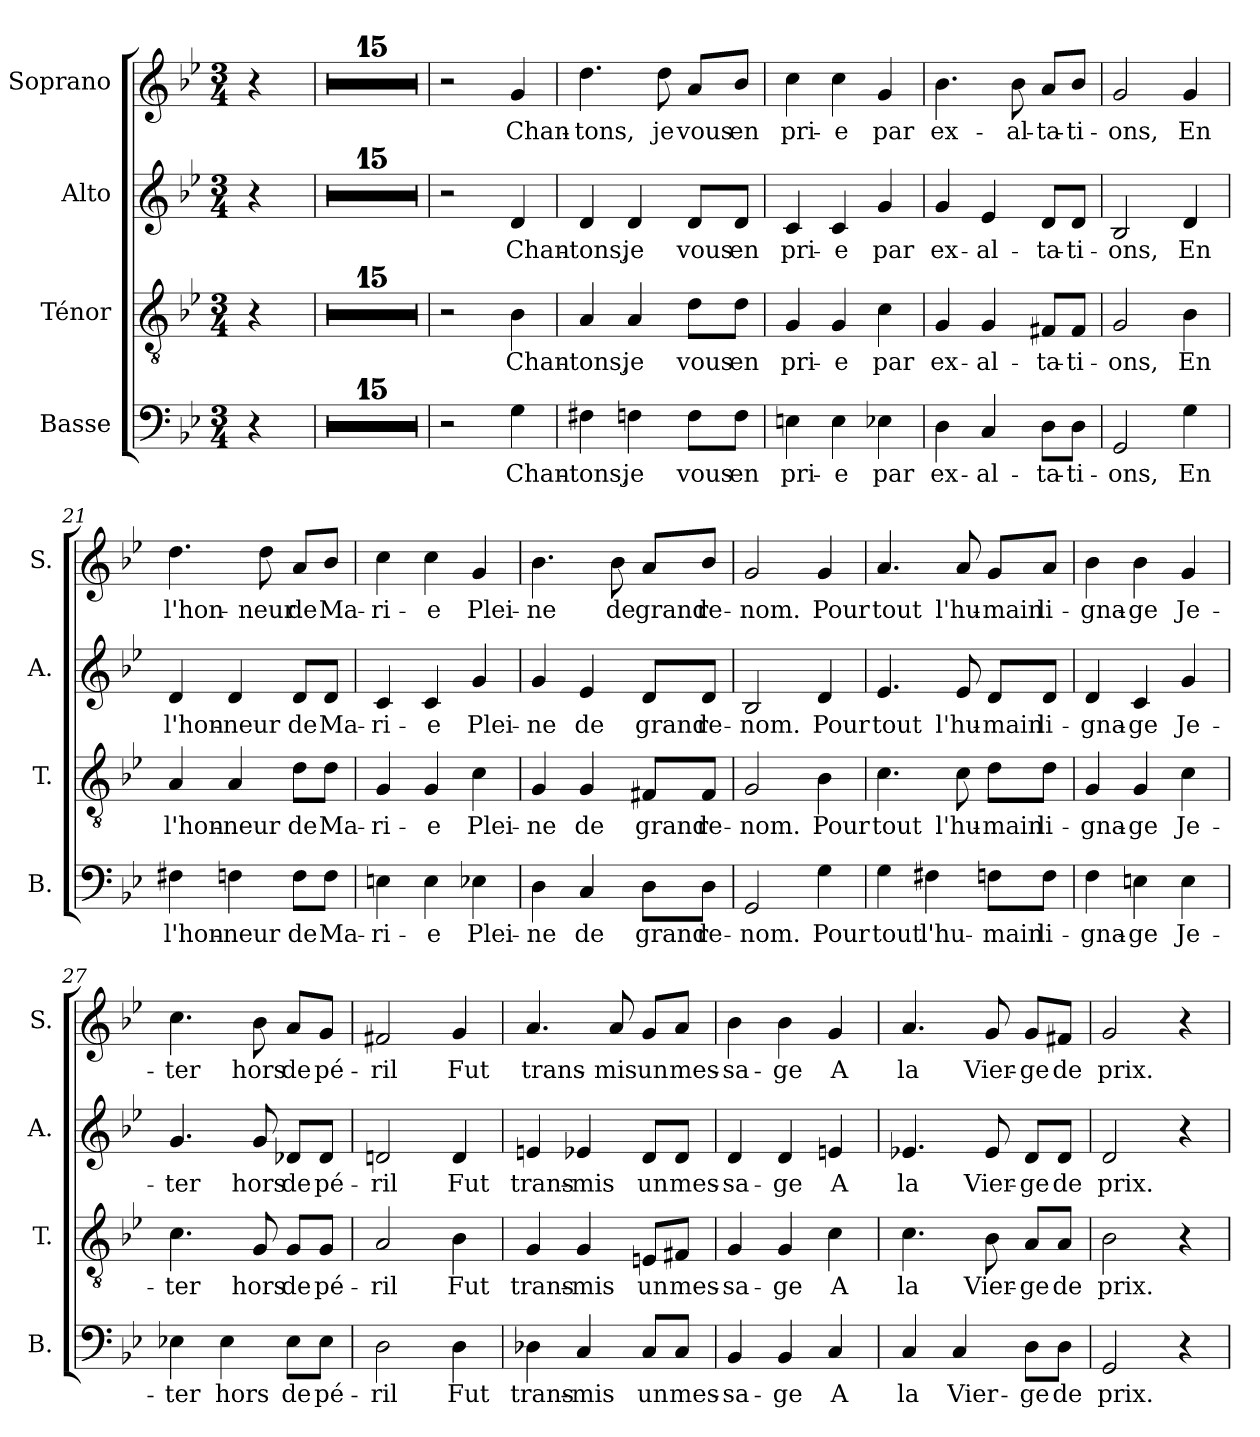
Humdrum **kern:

**kern	**text	**kern	**text	**kern	**text	**kern	**text
*part4	*part4	*part3	*part3	*part2	*part2	*part1	*part1
*staff4	*staff4	*staff3	*staff3	*staff2	*staff2	*staff1	*staff1
*I"Basse	*	*I"Ténor	*	*I"Alto	*	*I"Soprano	*
*I'B.	*	*I'T.	*	*I'A.	*	*I'S.	*
*clefF4	*	*clefGv2	*	*clefG2	*	*clefG2	*
*k[b-e-]	*	*k[b-e-]	*	*k[b-e-]	*	*k[b-e-]	*
*M3/4	*	*M3/4	*	*M3/4	*	*M3/4	*
*MM80	*	*MM80	*	*MM80	*	*MM80	*
=	=	=	=	=	=	=	=
4r	.	4r	.	4r	.	4r	.
=1	=1	=1	=1	=1	=1	=1	=1
2.r	.	2.r	.	2.r	.	2.r	.
=2	=2	=2	=2	=2	=2	=2	=2
2.r	.	2.r	.	2.r	.	2.r	.
=3	=3	=3	=3	=3	=3	=3	=3
2.r	.	2.r	.	2.r	.	2.r	.
=4	=4	=4	=4	=4	=4	=4	=4
2.r	.	2.r	.	2.r	.	2.r	.
=5	=5	=5	=5	=5	=5	=5	=5
2.r	.	2.r	.	2.r	.	2.r	.
=6	=6	=6	=6	=6	=6	=6	=6
2.r	.	2.r	.	2.r	.	2.r	.
=7	=7	=7	=7	=7	=7	=7	=7
2.r	.	2.r	.	2.r	.	2.r	.
=8	=8	=8	=8	=8	=8	=8	=8
2.r	.	2.r	.	2.r	.	2.r	.
=9	=9	=9	=9	=9	=9	=9	=9
2.r	.	2.r	.	2.r	.	2.r	.
=10	=10	=10	=10	=10	=10	=10	=10
2.r	.	2.r	.	2.r	.	2.r	.
=11	=11	=11	=11	=11	=11	=11	=11
2.r	.	2.r	.	2.r	.	2.r	.
=12	=12	=12	=12	=12	=12	=12	=12
2.r	.	2.r	.	2.r	.	2.r	.
=13	=13	=13	=13	=13	=13	=13	=13
2.r	.	2.r	.	2.r	.	2.r	.
=14	=14	=14	=14	=14	=14	=14	=14
2.r	.	2.r	.	2.r	.	2.r	.
=15	=15	=15	=15	=15	=15	=15	=15
2.r	.	2.r	.	2.r	.	2.r	.
=16	=16	=16	=16	=16	=16	=16	=16
2r	.	2r	.	2r	.	2r	.
!	!LO:LY:b	!	!LO:LY:b	!	!LO:LY:b	!	!LO:LY:b
4G\	Chan-	4B-\	Chan-	4d/	Chan-	4g/	Chan-
=17	=17	=17	=17	=17	=17	=17	=17
!	!LO:LY:b	!	!LO:LY:b	!	!LO:LY:b	!	!LO:LY:b
4F#X\	-tons,	4A/	-tons,	4d/	-tons,	4.dd\	-tons,
!	!LO:LY:b	!	!LO:LY:b	!	!LO:LY:b	!	!
4Fn\	je	4A/	je	4d/	je	.	.
!	!	!	!	!	!	!	!LO:LY:b
.	.	.	.	.	.	8dd\	je
!	!LO:LY:b	!	!LO:LY:b	!	!LO:LY:b	!	!LO:LY:b
8F\L	vous	8d\L	vous	8d/L	vous	8a/L	vous
!	!LO:LY:b	!	!LO:LY:b	!	!LO:LY:b	!	!LO:LY:b
8F\J	en	8d\J	en	8d/J	en	8b-/J	en
=18	=18	=18	=18	=18	=18	=18	=18
!	!LO:LY:b	!	!LO:LY:b	!	!LO:LY:b	!	!LO:LY:b
4En\	pri-	4G/	pri-	4c/	pri-	4cc\	pri-
!	!LO:LY:b	!	!LO:LY:b	!	!LO:LY:b	!	!LO:LY:b
4E\	-e	4G/	-e	4c/	-e	4cc\	-e
!	!LO:LY:b	!	!LO:LY:b	!	!LO:LY:b	!	!LO:LY:b
4E-X\	par	4c\	par	4g/	par	4g/	par
=19	=19	=19	=19	=19	=19	=19	=19
!	!LO:LY:b	!	!LO:LY:b	!	!LO:LY:b	!	!LO:LY:b
4D\	ex-	4G/	ex-	4g/	ex-	4.b-\	ex-
!	!LO:LY:b	!	!LO:LY:b	!	!LO:LY:b	!	!
4C/	-al-	4G/	-al-	4e-/	-al-	.	.
!	!	!	!	!	!	!	!LO:LY:b
.	.	.	.	.	.	8b-\	-al-
!	!LO:LY:b	!	!LO:LY:b	!	!LO:LY:b	!	!LO:LY:b
8D\L	-ta-	8F#X/L	-ta-	8d/L	-ta-	8a/L	-ta-
!	!LO:LY:b	!	!LO:LY:b	!	!LO:LY:b	!	!LO:LY:b
8D\J	-ti-	8F#/J	-ti-	8d/J	-ti-	8b-/J	-ti-
!!LO:LB:g=z
=20	=20	=20	=20	=20	=20	=20	=20
!	!LO:LY:b	!	!LO:LY:b	!	!LO:LY:b	!	!LO:LY:b
2GG/	-ons,	2G/	-ons,	2B-/	-ons,	2g/	-ons,
!	!LO:LY:b	!	!LO:LY:b	!	!LO:LY:b	!	!LO:LY:b
4G\	En	4B-\	En	4d/	En	4g/	En
=21	=21	=21	=21	=21	=21	=21	=21
!	!LO:LY:b	!	!LO:LY:b	!	!LO:LY:b	!	!LO:LY:b
4F#X\	l'hon-	4A/	l'hon-	4d/	l'hon-	4.dd\	l'hon-
!	!LO:LY:b	!	!LO:LY:b	!	!LO:LY:b	!	!
4Fn\	-neur	4A/	-neur	4d/	-neur	.	.
!	!	!	!	!	!	!	!LO:LY:b
.	.	.	.	.	.	8dd\	-neur
!	!LO:LY:b	!	!LO:LY:b	!	!LO:LY:b	!	!LO:LY:b
8F\L	de	8d\L	de	8d/L	de	8a/L	de
!	!LO:LY:b	!	!LO:LY:b	!	!LO:LY:b	!	!LO:LY:b
8F\J	Ma-	8d\J	Ma-	8d/J	Ma-	8b-/J	Ma-
=22	=22	=22	=22	=22	=22	=22	=22
!	!LO:LY:b	!	!LO:LY:b	!	!LO:LY:b	!	!LO:LY:b
4En\	-ri-	4G/	-ri-	4c/	-ri-	4cc\	-ri-
!	!LO:LY:b	!	!LO:LY:b	!	!LO:LY:b	!	!LO:LY:b
4E\	-e	4G/	-e	4c/	-e	4cc\	-e
!	!LO:LY:b	!	!LO:LY:b	!	!LO:LY:b	!	!LO:LY:b
4E-X\	Plei-	4c\	Plei-	4g/	Plei-	4g/	Plei-
=23	=23	=23	=23	=23	=23	=23	=23
!	!LO:LY:b	!	!LO:LY:b	!	!LO:LY:b	!	!LO:LY:b
4D\	-ne	4G/	-ne	4g/	-ne	4.b-\	-ne
!	!LO:LY:b	!	!LO:LY:b	!	!LO:LY:b	!	!
4C/	de	4G/	de	4e-/	de	.	.
!	!	!	!	!	!	!	!LO:LY:b
.	.	.	.	.	.	8b-\	de
!	!LO:LY:b	!	!LO:LY:b	!	!LO:LY:b	!	!LO:LY:b
8D\L	grand	8F#X/L	grand	8d/L	grand	8a/L	grand
!	!LO:LY:b	!	!LO:LY:b	!	!LO:LY:b	!	!LO:LY:b
8D\J	re-	8F#/J	re-	8d/J	re-	8b-/J	re-
=24	=24	=24	=24	=24	=24	=24	=24
!	!LO:LY:b	!	!LO:LY:b	!	!LO:LY:b	!	!LO:LY:b
2GG/	-nom.	2G/	-nom.	2B-/	-nom.	2g/	-nom.
!	!LO:LY:b	!	!LO:LY:b	!	!LO:LY:b	!	!LO:LY:b
4G\	Pour	4B-\	Pour	4d/	Pour	4g/	Pour
!!LO:PB:g=z
=25	=25	=25	=25	=25	=25	=25	=25
!	!LO:LY:b	!	!LO:LY:b	!	!LO:LY:b	!	!LO:LY:b
4G\	tout	4.c\	tout	4.e-/	tout	4.a/	tout
!	!LO:LY:b	!	!	!	!	!	!
4F#X\	l'hu-	.	.	.	.	.	.
!	!	!	!LO:LY:b	!	!LO:LY:b	!	!LO:LY:b
.	.	8c\	l'hu-	8e-/	l'hu-	8a/	l'hu-
!	!LO:LY:b	!	!LO:LY:b	!	!LO:LY:b	!	!LO:LY:b
8Fn\L	-main	8d\L	-main	8d/L	-main	8g/L	-main
!	!LO:LY:b	!	!LO:LY:b	!	!LO:LY:b	!	!LO:LY:b
8F\J	li-	8d\J	li-	8d/J	li-	8a/J	li-
=26	=26	=26	=26	=26	=26	=26	=26
!	!LO:LY:b	!	!LO:LY:b	!	!LO:LY:b	!	!LO:LY:b
4F\	-gna-	4G/	-gna-	4d/	-gna-	4b-\	-gna-
!	!LO:LY:b	!	!LO:LY:b	!	!LO:LY:b	!	!LO:LY:b
4En\	-ge	4G/	-ge	4c/	-ge	4b-\	-ge
!	!LO:LY:b	!	!LO:LY:b	!	!LO:LY:b	!	!LO:LY:b
4E\	Je-	4c\	Je-	4g/	Je-	4g/	Je-
=27	=27	=27	=27	=27	=27	=27	=27
!	!LO:LY:b	!	!LO:LY:b	!	!LO:LY:b	!	!LO:LY:b
4E-X\	-ter	4.c\	-ter	4.g/	-ter	4.cc\	-ter
!	!LO:LY:b	!	!	!	!	!	!
4E-\	hors	.	.	.	.	.	.
!	!	!	!LO:LY:b	!	!LO:LY:b	!	!LO:LY:b
.	.	8G/	hors	8g/	hors	8b-\	hors
!	!LO:LY:b	!	!LO:LY:b	!	!LO:LY:b	!	!LO:LY:b
8E-\L	de	8G/L	de	8d-X/L	de	8a/L	de
!	!LO:LY:b	!	!LO:LY:b	!	!LO:LY:b	!	!LO:LY:b
8E-\J	pé-	8G/J	pé-	8d-/J	pé-	8g/J	pé-
=28	=28	=28	=28	=28	=28	=28	=28
!	!LO:LY:b	!	!LO:LY:b	!	!LO:LY:b	!	!LO:LY:b
2D\	-ril	2A/	-ril	2dn/	-ril	2f#X/	-ril
!	!LO:LY:b	!	!LO:LY:b	!	!LO:LY:b	!	!LO:LY:b
4D\	Fut	4B-\	Fut	4d/	Fut	4g/	Fut
=29	=29	=29	=29	=29	=29	=29	=29
!	!LO:LY:b	!	!LO:LY:b	!	!LO:LY:b	!	!LO:LY:b
4D-X\	trans-	4G/	trans-	4en/	trans-	4.a/	trans-
!	!LO:LY:b	!	!LO:LY:b	!	!LO:LY:b	!	!
4C/	-mis	4G/	-mis	4e-X/	-mis	.	.
!	!	!	!	!	!	!	!LO:LY:b
.	.	.	.	.	.	8a/	-mis
!	!LO:LY:b	!	!LO:LY:b	!	!LO:LY:b	!	!LO:LY:b
8C/L	un	8En/L	un	8d/L	un	8g/L	un
!	!LO:LY:b	!	!LO:LY:b	!	!LO:LY:b	!	!LO:LY:b
8C/J	mes-	8F#X/J	mes-	8d/J	mes-	8a/J	mes-
!!LO:LB:g=z
=30	=30	=30	=30	=30	=30	=30	=30
!	!LO:LY:b	!	!LO:LY:b	!	!LO:LY:b	!	!LO:LY:b
4BB-/	-sa-	4G/	-sa-	4d/	-sa-	4b-\	-sa-
!	!LO:LY:b	!	!LO:LY:b	!	!LO:LY:b	!	!LO:LY:b
4BB-/	-ge	4G/	-ge	4d/	-ge	4b-\	-ge
!	!LO:LY:b	!	!LO:LY:b	!	!LO:LY:b	!	!LO:LY:b
4C/	A	4c\	A	4en/	A	4g/	A
=31	=31	=31	=31	=31	=31	=31	=31
!	!LO:LY:b	!	!LO:LY:b	!	!LO:LY:b	!	!LO:LY:b
4C/	la	4.c\	la	4.e-X/	la	4.a/	la
!	!LO:LY:b	!	!	!	!	!	!
4C/	Vier-	.	.	.	.	.	.
!	!	!	!LO:LY:b	!	!LO:LY:b	!	!LO:LY:b
.	.	8B-\	Vier-	8e-/	Vier-	8g/	Vier-
!	!LO:LY:b	!	!LO:LY:b	!	!LO:LY:b	!	!LO:LY:b
8D\L	-ge	8A/L	-ge	8d/L	-ge	8g/L	-ge
!	!LO:LY:b	!	!LO:LY:b	!	!LO:LY:b	!	!LO:LY:b
8D\J	de	8A/J	de	8d/J	de	8f#X/J	de
=32	=32	=32	=32	=32	=32	=32	=32
!	!LO:LY:b	!	!LO:LY:b	!	!LO:LY:b	!	!LO:LY:b
2GG/	prix.	2B-\	prix.	2d/	prix.	2g/	prix.
4r	.	4r	.	4r	.	4r	.
=	=	=	=	=	=	=	=
*-	*-	*-	*-	*-	*-	*-	*-
